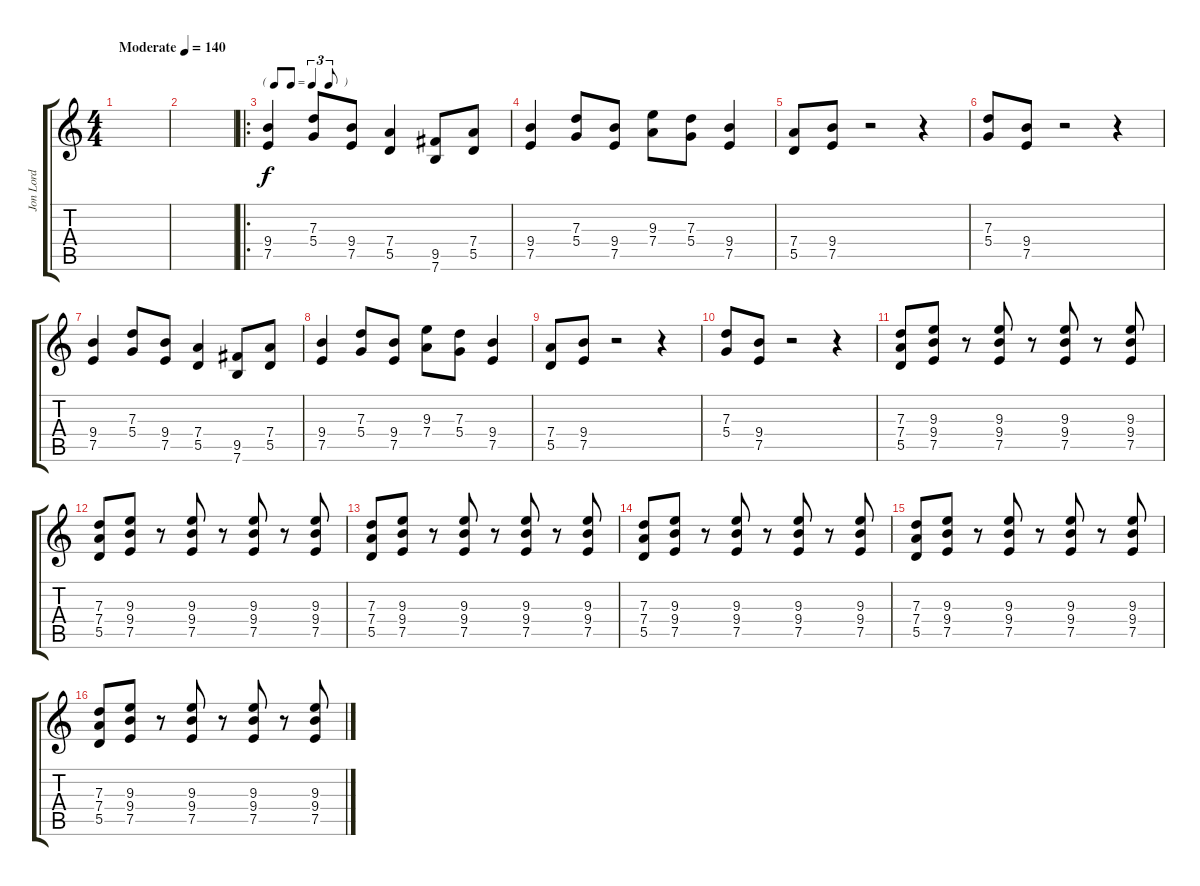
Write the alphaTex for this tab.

\track ("Jon Lord" "Jon Lord") {instrument electricguitarjazz}
\staff {score tabs}
\tuning (E4 B3 G3 D3 A2 E2) {hide}
\ts (4 4)
\tempo (140 "Moderate")
\clef g2
\ks c
|
|
\ro
\tf triplet8th
(9.4 7.5).4 (7.3 5.4).8 (9.4 7.5).8 (7.4 5.5).4 (9.5 7.6).8 (7.4 5.5).8 |
(9.4 7.5).4 (7.3 5.4).8 (9.4 7.5).8 (9.3 7.4).8 (7.3 5.4).8 (9.4 7.5).4 |
(7.4 5.5).8 (9.4 7.5).8 r.2 r.4 |
(7.3 5.4).8 (9.4 7.5).8 r.2 r.4 |
(9.4 7.5).4 (7.3 5.4).8 (9.4 7.5).8 (7.4 5.5).4 (9.5 7.6).8 (7.4 5.5).8 |
(9.4 7.5).4 (7.3 5.4).8 (9.4 7.5).8 (9.3 7.4).8 (7.3 5.4).8 (9.4 7.5).4 |
(7.4 5.5).8 (9.4 7.5).8 r.2 r.4 |
(7.3 5.4).8 (9.4 7.5).8 r.2 r.4 |
(7.3 7.4 5.5).8 (9.3 9.4 7.5).8 r.8 (9.3 9.4 7.5).8 r.8 (9.3 9.4 7.5).8 r.8 (9.3 9.4 7.5).8 |
(7.3 7.4 5.5).8 (9.3 9.4 7.5).8 r.8 (9.3 9.4 7.5).8 r.8 (9.3 9.4 7.5).8 r.8 (9.3 9.4 7.5).8 |
(7.3 7.4 5.5).8 (9.3 9.4 7.5).8 r.8 (9.3 9.4 7.5).8 r.8 (9.3 9.4 7.5).8 r.8 (9.3 9.4 7.5).8 |
(7.3 7.4 5.5).8 (9.3 9.4 7.5).8 r.8 (9.3 9.4 7.5).8 r.8 (9.3 9.4 7.5).8 r.8 (9.3 9.4 7.5).8 |
(7.3 7.4 5.5).8 (9.3 9.4 7.5).8 r.8 (9.3 9.4 7.5).8 r.8 (9.3 9.4 7.5).8 r.8 (9.3 9.4 7.5).8 |
(7.3 7.4 5.5).8 (9.3 9.4 7.5).8 r.8 (9.3 9.4 7.5).8 r.8 (9.3 9.4 7.5).8 r.8 (9.3 9.4 7.5).8
